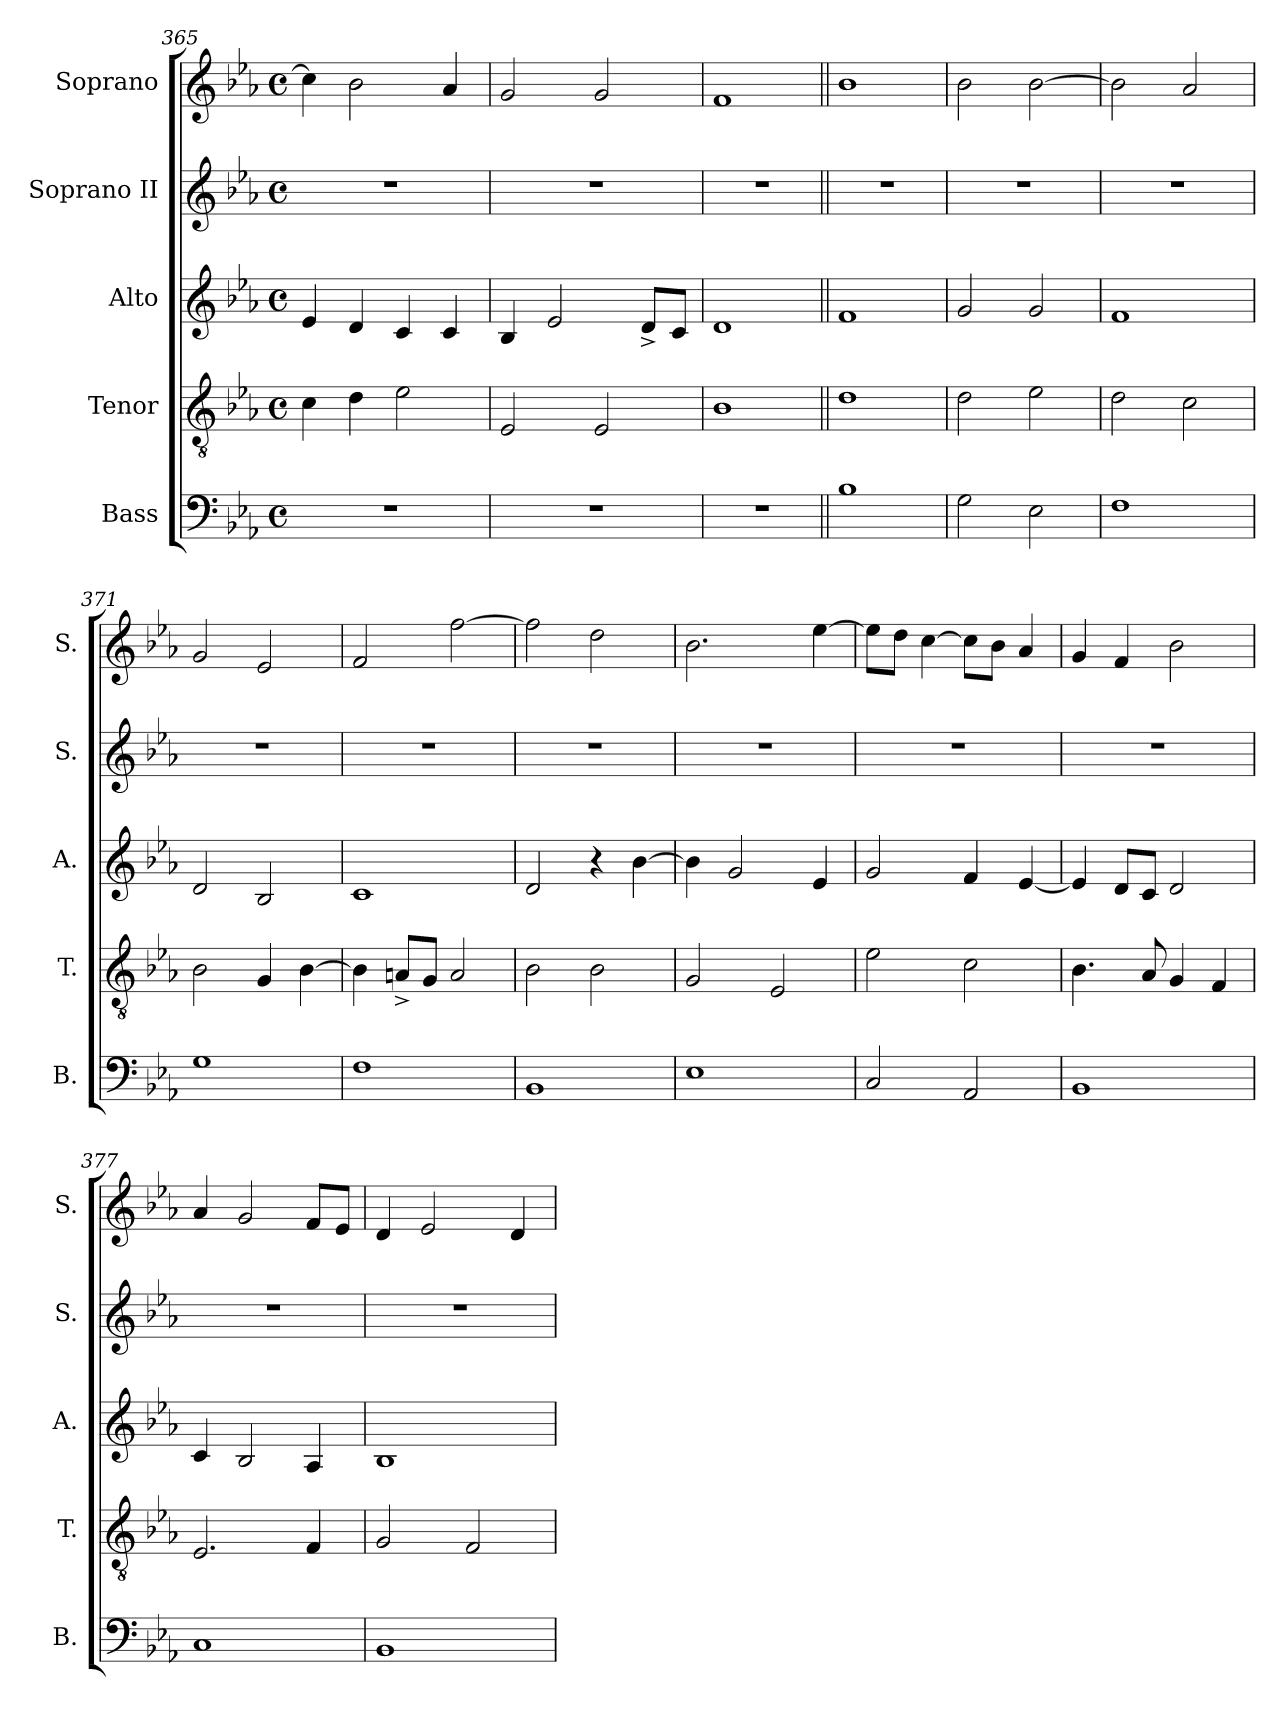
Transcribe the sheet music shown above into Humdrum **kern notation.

**kern	**kern	**kern	**kern	**kern
*part5	*part4	*part3	*part2	*part1
*staff5	*staff4	*staff3	*staff2	*staff1
*I"Bass	*I"Tenor	*I"Alto	*I"Soprano II	*I"Soprano
*I'B.	*I'T.	*I'A.	*I'S.	*I'S.
*clefF4	*clefGv2	*clefG2	*clefG2	*clefG2
*k[b-e-a-]	*k[b-e-a-]	*k[b-e-a-]	*k[b-e-a-]	*k[b-e-a-]
*E-:	*E-:	*E-:	*E-:	*E-:
*M4/4	*M4/4	*M4/4	*M4/4	*M4/4
*met(c)	*met(c)	*met(c)	*met(c)	*met(c)
=365	=365	=365	=365	=365
1r	4c\	4e-/	1r	4cc\]
.	4d\	4d/	.	2b-\
.	2e-\	4c/	.	.
.	.	4c/	.	4a-/
!!LO:LB:g=z
=366	=366	=366	=366	=366
1r	2E-/	4B-/	1r	2g/
.	.	2e-/	.	.
.	2E-/	.	.	2g/
.	.	8d^</L	.	.
.	.	8c/J	.	.
=367	=367	=367	=367	=367
1r	1B-	1d	1r	1f
=368||	=368||	=368||	=368||	=368||
1B-	1d	1f	1r	1b-
=369	=369	=369	=369	=369
2G\	2d\	2g/	1r	2b-\
2E-\	2e-\	2g/	.	[>2b-\
=370	=370	=370	=370	=370
1F	2d\	1f	1r	2b-\]
.	2c\	.	.	2a-/
=371	=371	=371	=371	=371
1G	2B-\	2d/	1r	2g/
.	4G/	2B-/	.	2e-/
.	[>4B-\	.	.	.
=372	=372	=372	=372	=372
1F	4B-\]	1c	1r	2f/
.	8An^</L	.	.	.
.	8G/J	.	.	.
.	2A/	.	.	[>2ff\
=373	=373	=373	=373	=373
1BB-	2B-\	2d/	1r	2ff\]
.	2B-\	4r	.	2dd\
.	.	[<4b-\	.	.
!!LO:LB:g=z
=374	=374	=374	=374	=374
1E-	2G/	4b-\]	1r	2.b-\
.	.	2g/	.	.
.	2E-/	.	.	.
.	.	4e-/	.	[>4ee-\
=375	=375	=375	=375	=375
2C/	2e-\	2g/	1r	8ee-\L]
.	.	.	.	8dd\J
.	.	.	.	[>4cc\
2AA-/	2c\	4f/	.	8cc\L]
.	.	.	.	8b-\J
.	.	[<4e-/	.	4a-/
=376	=376	=376	=376	=376
1BB-	4.B-\	4e-/]	1r	4g/
.	.	8d/L	.	4f/
.	8A-/	8c/J	.	.
.	4G/	2d/	.	2b-\
.	4F/	.	.	.
=377	=377	=377	=377	=377
1C	2.E-/	4c/	1r	4a-/
.	.	2B-/	.	2g/
.	4F/	4A-/	.	8f/L
.	.	.	.	8e-/J
=378	=378	=378	=378	=378
1BB-	2G/	1B-	1r	4d/
.	.	.	.	2e-/
.	2F/	.	.	.
.	.	.	.	4d/
=	=	=	=	=
*-	*-	*-	*-	*-
